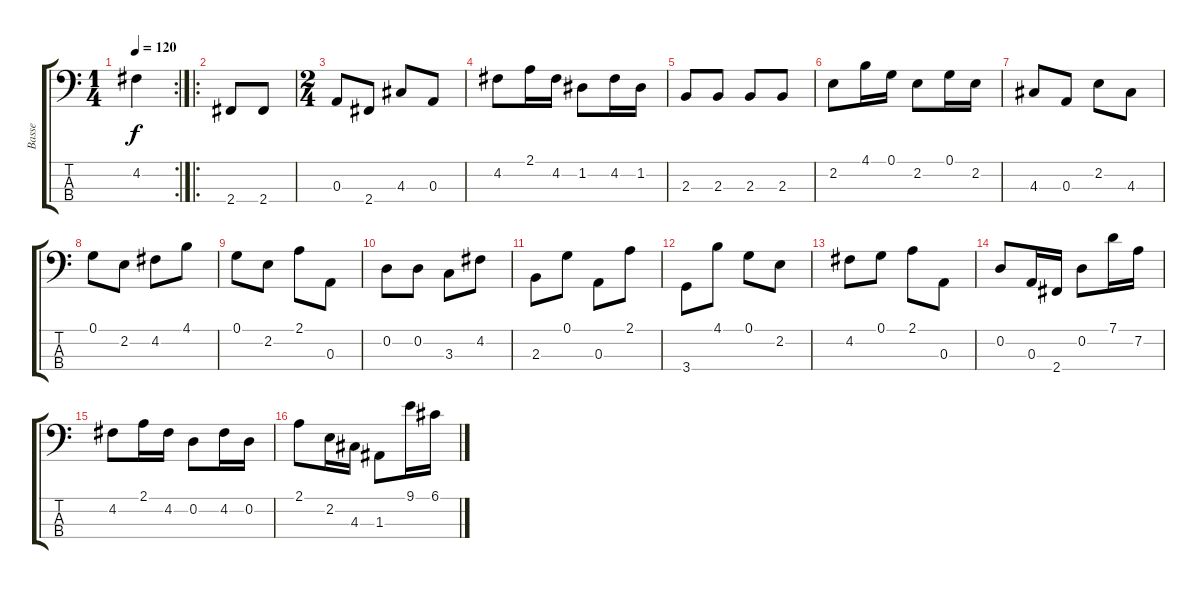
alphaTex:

\track ("Basse" "Basse") {instrument acousticbass}
\staff {score tabs}
\tuning (G2 D2 A1 E1) {hide}
\rc 2
\ts (1 4)
\tempo 120
\clef f4
\ks c
4.2.4{dy f} |
\ro
2.4.8 2.4.8 |
\ts (2 4)
0.3.8 2.4.8 4.3.8 0.3.8 |
4.2.8 2.1.16 4.2.16 1.2.8 4.2.16 1.2.16 |
2.3.8 2.3.8 2.3.8 2.3.8 |
2.2.8 4.1.16 0.1.16 2.2.8 0.1.16 2.2.16 |
4.3.8 0.3.8 2.2.8 4.3.8 |
0.1.8 2.2.8 4.2.8 4.1.8 |
0.1.8 2.2.8 2.1.8 0.3.8 |
0.2.8 0.2.8 3.3.8 4.2.8 |
2.3.8 0.1.8 0.3.8 2.1.8 |
3.4.8 4.1.8 0.1.8 2.2.8 |
4.2.8 0.1.8 2.1.8 0.3.8 |
0.2.8 0.3.16 2.4.16 0.2.8 7.1.16 7.2.16 |
4.2.8 2.1.16 4.2.16 0.2.8 4.2.16 0.2.16 |
2.1.8 2.2.16 4.3.16 1.3.8 9.1.16 6.1.16
